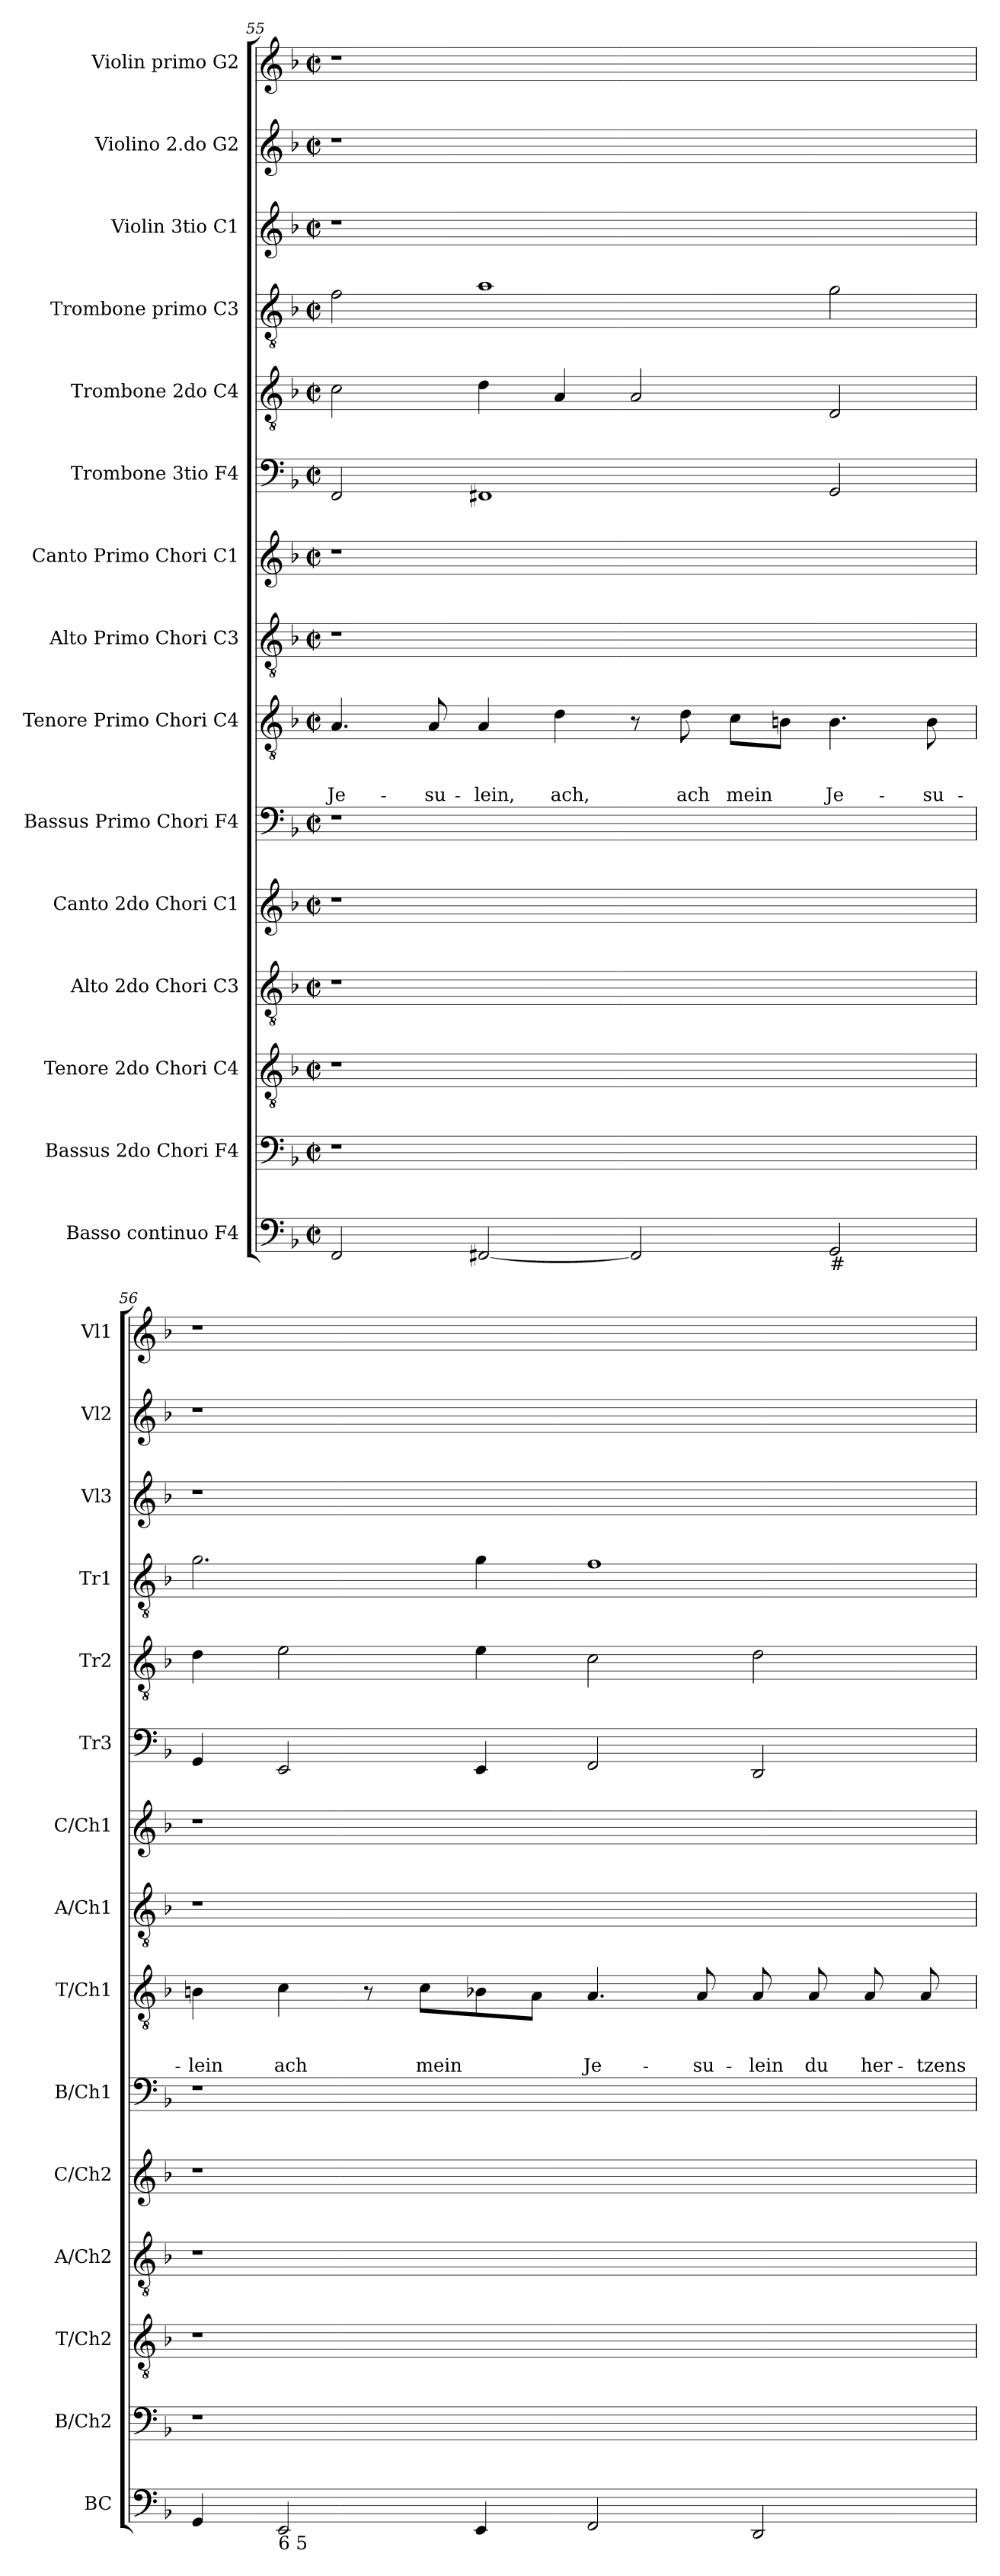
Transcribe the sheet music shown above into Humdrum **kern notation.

**kern	**kern	**kern	**kern	**kern	**kern	**kern	**text	**text	**text	**kern	**kern	**kern	**kern	**kern	**kern	**kern	**kern
*part15	*part14	*part13	*part12	*part11	*part10	*part9	*part9	*part9	*part9	*part8	*part7	*part6	*part5	*part4	*part3	*part2	*part1
*staff15	*staff14	*staff13	*staff12	*staff11	*staff10	*staff9	*staff9	*staff9	*staff9	*staff8	*staff7	*staff6	*staff5	*staff4	*staff3	*staff2	*staff1
*I"Basso continuo F4	*I"Bassus  2do Chori F4	*I"Tenore 2do Chori C4	*I"Alto 2do Chori C3	*I"Canto 2do Chori C1	*I"Bassus Primo Chori F4	*I"Tenore Primo Chori C4	*	*	*	*I"Alto Primo Chori C3	*I"Canto Primo Chori C1	*I"Trombone 3tio F4	*I"Trombone 2do C4	*I"Trombone primo C3	*I"Violin 3tio C1	*I"Violino 2.do G2	*I"Violin primo G2
*I'BC	*I'B/Ch2	*I'T/Ch2	*I'A/Ch2	*I'C/Ch2	*I'B/Ch1	*I'T/Ch1	*	*	*	*I'A/Ch1	*I'C/Ch1	*I'Tr3	*I'Tr2	*I'Tr1	*I'Vl3	*I'Vl2	*I'Vl1
*clefF4	*clefF4	*clefGv2	*clefGv2	*clefG2	*clefF4	*clefGv2	*	*	*	*clefGv2	*clefG2	*clefF4	*clefGv2	*clefGv2	*clefG2	*clefG2	*clefG2
*k[b-]	*k[b-]	*k[b-]	*k[b-]	*k[b-]	*k[b-]	*k[b-]	*	*	*	*k[b-]	*k[b-]	*k[b-]	*k[b-]	*k[b-]	*k[b-]	*k[b-]	*k[b-]
*F:	*F:	*F:	*F:	*F:	*F:	*F:	*	*	*	*F:	*F:	*F:	*F:	*F:	*F:	*F:	*F:
*M2/2	*M2/2	*M2/2	*M2/2	*M2/2	*M2/2	*M2/2	*	*	*	*M2/2	*M2/2	*M2/2	*M2/2	*M2/2	*M2/2	*M2/2	*M2/2
*met(c|)	*met(c|)	*met(c|)	*met(c|)	*met(c|)	*met(c|)	*met(c|)	*	*	*	*met(c|)	*met(c|)	*met(c|)	*met(c|)	*met(c|)	*met(c|)	*met(c|)	*met(c|)
=55	=55	=55	=55	=55	=55	=55	=55	=55	=55	=55	=55	=55	=55	=55	=55	=55	=55
!	!	!	!	!	!	!	!	!	!LO:LY:b	!	!	!	!	!	!	!	!
2FF/	1r	1r	1r	1r	1r	4.A/	.	.	Je-	1r	1r	2FF/	2c\	2f\	1r	1r	1r
!	!	!	!	!	!	!	!	!	!LO:LY:b	!	!	!	!	!	!	!	!
.	.	.	.	.	.	8A/	.	.	-su-	.	.	.	.	.	.	.	.
!	!	!	!	!	!	!	!	!	!LO:LY:b	!	!	!	!	!	!	!	!
[2FF#X/	.	.	.	.	.	4A/	.	.	-lein,	.	.	1FF#X	4d\	1a	.	.	.
!	!	!	!	!	!	!	!	!	!LO:LY:b	!	!	!	!	!	!	!	!
.	.	.	.	.	.	4d\	.	.	ach,	.	.	.	4A/	.	.	.	.
2FF#/]	1ryy	1ryy	1ryy	1ryy	1ryy	8r	.	.	.	1ryy	1ryy	.	2A/	.	1ryy	1ryy	1ryy
!	!	!	!	!	!	!	!	!	!LO:LY:b	!	!	!	!	!	!	!	!
.	.	.	.	.	.	8d\	.	.	ach	.	.	.	.	.	.	.	.
!	!	!	!	!	!	!	!	!	!LO:LY:b	!	!	!	!	!	!	!	!
.	.	.	.	.	.	8c\L	.	.	mein	.	.	.	.	.	.	.	.
.	.	.	.	.	.	8B\J	.	.	.	.	.	.	.	.	.	.	.
!LO:TX:b:t=#	!	!	!	!	!	!	!	!	!	!	!	!	!	!	!	!	!
!	!	!	!	!	!	!	!	!	!LO:LY:b	!	!	!	!	!	!	!	!
2GG/	.	.	.	.	.	4.B\	.	.	Je-	.	.	2GG/	2D/	2g\	.	.	.
!	!	!	!	!	!	!	!	!	!LO:LY:b	!	!	!	!	!	!	!	!
.	.	.	.	.	.	8B\	.	.	-su-	.	.	.	.	.	.	.	.
=56	=56	=56	=56	=56	=56	=56	=56	=56	=56	=56	=56	=56	=56	=56	=56	=56	=56
!	!	!	!	!	!	!	!	!	!LO:LY:b	!	!	!	!	!	!	!	!
4GG/	1r	1r	1r	1r	1r	4Bn\	.	.	-lein	1r	1r	4GG/	4d\	2.g\	1r	1r	1r
!LO:TX:b:t=6 5	!	!	!	!	!	!	!	!	!	!	!	!	!	!	!	!	!
!	!	!	!	!	!	!	!	!	!LO:LY:b	!	!	!	!	!	!	!	!
2EE/	.	.	.	.	.	4c\	.	.	ach	.	.	2EE/	2e\	.	.	.	.
.	.	.	.	.	.	8r	.	.	.	.	.	.	.	.	.	.	.
!	!	!	!	!	!	!	!	!	!LO:LY:b	!	!	!	!	!	!	!	!
.	.	.	.	.	.	8c\L	.	.	mein	.	.	.	.	.	.	.	.
4EE/	.	.	.	.	.	8B-X\	.	.	.	.	.	4EE/	4e\	4g\	.	.	.
.	.	.	.	.	.	8A\J	.	.	.	.	.	.	.	.	.	.	.
!	!	!	!	!	!	!	!	!	!LO:LY:b	!	!	!	!	!	!	!	!
2FF/	1ryy	1ryy	1ryy	1ryy	1ryy	4.A/	.	.	Je-	1ryy	1ryy	2FF/	2c\	1f	1ryy	1ryy	1ryy
!	!	!	!	!	!	!	!	!	!LO:LY:b	!	!	!	!	!	!	!	!
.	.	.	.	.	.	8A/	.	.	-su-	.	.	.	.	.	.	.	.
!	!	!	!	!	!	!	!	!	!LO:LY:b	!	!	!	!	!	!	!	!
2DD/	.	.	.	.	.	8A/	.	.	-lein	.	.	2DD/	2d\	.	.	.	.
!	!	!	!	!	!	!	!	!	!LO:LY:b	!	!	!	!	!	!	!	!
.	.	.	.	.	.	8A/	.	.	du	.	.	.	.	.	.	.	.
!	!	!	!	!	!	!	!	!	!LO:LY:b	!	!	!	!	!	!	!	!
.	.	.	.	.	.	8A/	.	.	her-	.	.	.	.	.	.	.	.
!	!	!	!	!	!	!	!	!	!LO:LY:b	!	!	!	!	!	!	!	!
.	.	.	.	.	.	8A/	.	.	-tzens	.	.	.	.	.	.	.	.
=	=	=	=	=	=	=	=	=	=	=	=	=	=	=	=	=	=
*-	*-	*-	*-	*-	*-	*-	*-	*-	*-	*-	*-	*-	*-	*-	*-	*-	*-
